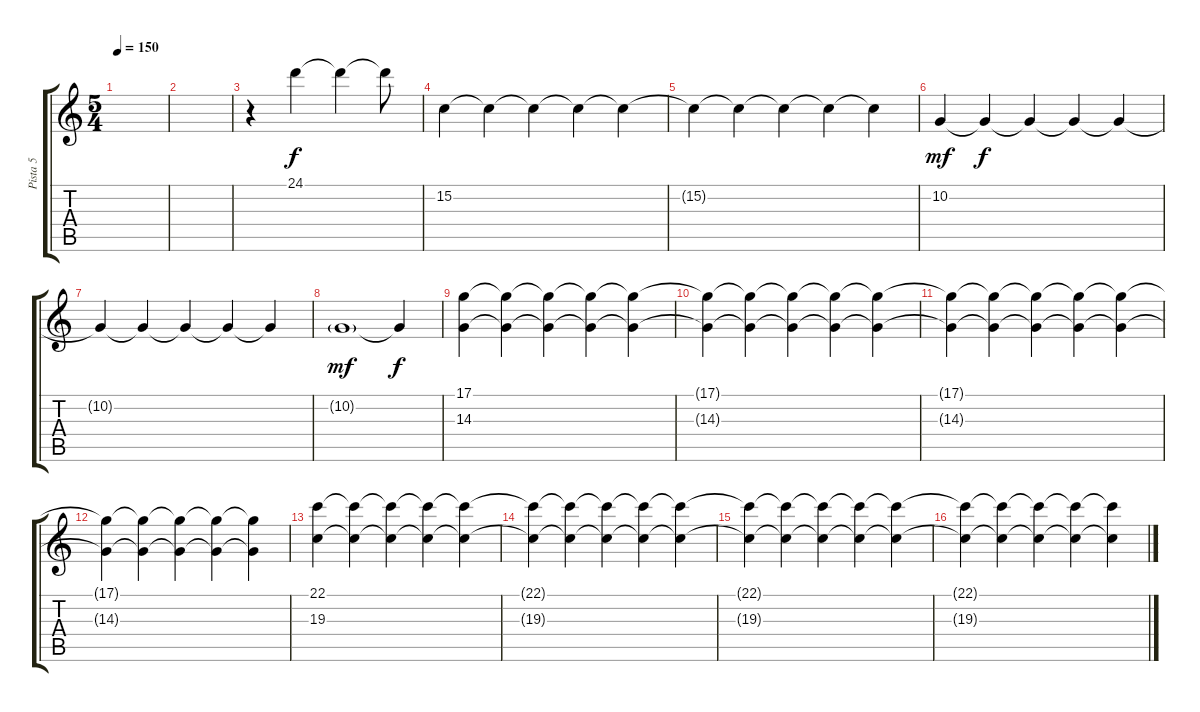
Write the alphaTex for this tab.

\track ("Pista 5" "Pista 5") {instrument harpsichord}
\staff {score tabs}
\tuning (D4 A3 F3 C3 G2 D2) {hide}
\ts (5 4)
\tempo 150
\clef g2
\ks c
|
|
r.4{volume 0} 24.1.4{volume 12 instrument lead3calliope} 24.1{t}.4 24.1{t}.8 |
15.2.4{volume 12 instrument seashore} 15.2{t}.4 15.2{t}.4 15.2{t}.4 15.2{t}.4 |
15.2{t}.4 15.2{t}.4 15.2{t}.4 15.2{t}.4 15.2{t}.4 |
10.2.4{dy mf} 10.2{t}.4{dy f} 10.2{t}.4 10.2{t}.4 10.2{t}.4 |
10.2{t}.4 10.2{t}.4 10.2{t}.4 10.2{t}.4 10.2{t}.4 |
10.2{g}.1{dy mf} 10.2{t}.4{dy f} |
(17.1 14.3).4{volume 9 instrument stringensemble2} (17.1{t} 14.3{t}).4 (17.1{t} 14.3{t}).4 (17.1{t} 14.3{t}).4 (17.1{t} 14.3{t}).4 |
(17.1{t} 14.3{t}).4 (17.1{t} 14.3{t}).4 (17.1{t} 14.3{t}).4 (17.1{t} 14.3{t}).4 (17.1{t} 14.3{t}).4 |
(17.1{t} 14.3{t}).4 (17.1{t} 14.3{t}).4 (17.1{t} 14.3{t}).4 (17.1{t} 14.3{t}).4 (17.1{t} 14.3{t}).4 |
(17.1{t} 14.3{t}).4 (17.1{t} 14.3{t}).4 (17.1{t} 14.3{t}).4 (17.1{t} 14.3{t}).4 (17.1{t} 14.3{t}).4 |
(22.1 19.3).4 (22.1{t} 19.3{t}).4 (22.1{t} 19.3{t}).4 (22.1{t} 19.3{t}).4 (22.1{t} 19.3{t}).4 |
(22.1{t} 19.3{t}).4 (22.1{t} 19.3{t}).4 (22.1{t} 19.3{t}).4 (22.1{t} 19.3{t}).4 (22.1{t} 19.3{t}).4 |
(22.1{t} 19.3{t}).4 (22.1{t} 19.3{t}).4 (22.1{t} 19.3{t}).4 (22.1{t} 19.3{t}).4 (22.1{t} 19.3{t}).4 |
(22.1{t} 19.3{t}).4 (22.1{t} 19.3{t}).4 (22.1{t} 19.3{t}).4 (22.1{t} 19.3{t}).4 (22.1{t} 19.3{t}).4
